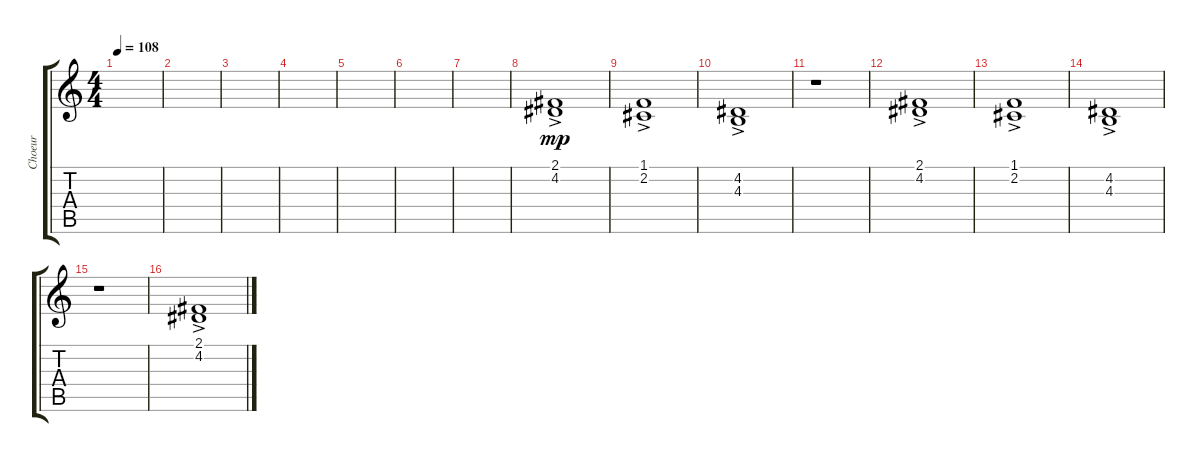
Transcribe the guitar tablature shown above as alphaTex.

\track ("Choeur" "Choeur") {instrument voiceoohs}
\staff {score tabs}
\tuning (E4 B3 G3 D3 A2 E2) {hide}
\ts (4 4)
\tempo 108
\clef g2
\ks c
|
|
|
|
|
|
|
(2.1{ac} 4.2).1{dy mp} |
(1.1{ac} 2.2).1 |
(4.2{ac} 4.3).1 |
r.1 |
(2.1{ac} 4.2).1 |
(1.1{ac} 2.2).1 |
(4.2{ac} 4.3).1 |
r.1 |
(2.1{ac} 4.2).1
